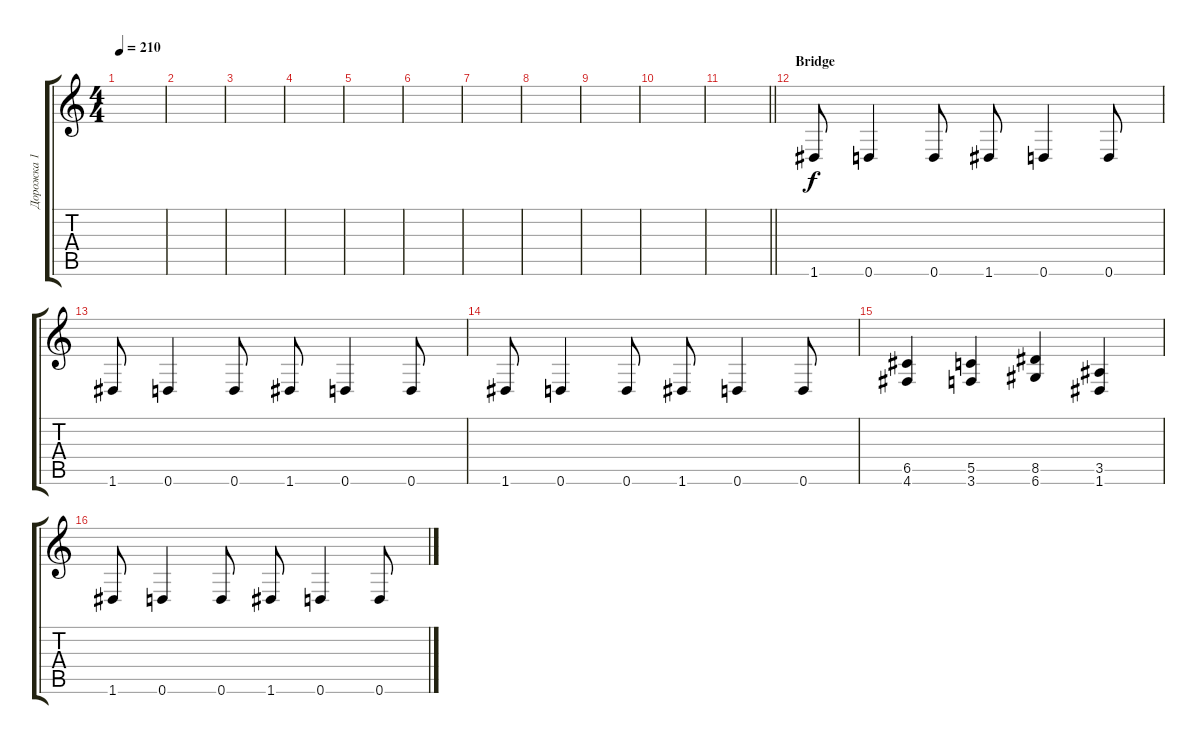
\track ("Дорожка 1" "Дорожка 1") {instrument distortionguitar}
\staff {score tabs}
\tuning (D4 A3 F3 C3 G2 D2) {hide}
\ts (4 4)
\tempo 210
\clef g2
\ks c
|
|
|
|
|
|
|
|
|
|
\barLineRight lightlight
|
\section ("" "Bridge")
1.6.8 0.6.4 0.6.8 1.6.8 0.6.4 0.6.8 |
1.6.8 0.6.4 0.6.8 1.6.8 0.6.4 0.6.8 |
1.6.8 0.6.4 0.6.8 1.6.8 0.6.4 0.6.8 |
(6.5 4.6).4 (5.5 3.6).4 (8.5 6.6).4 (3.5 1.6).4 |
1.6.8 0.6.4 0.6.8 1.6.8 0.6.4 0.6.8
